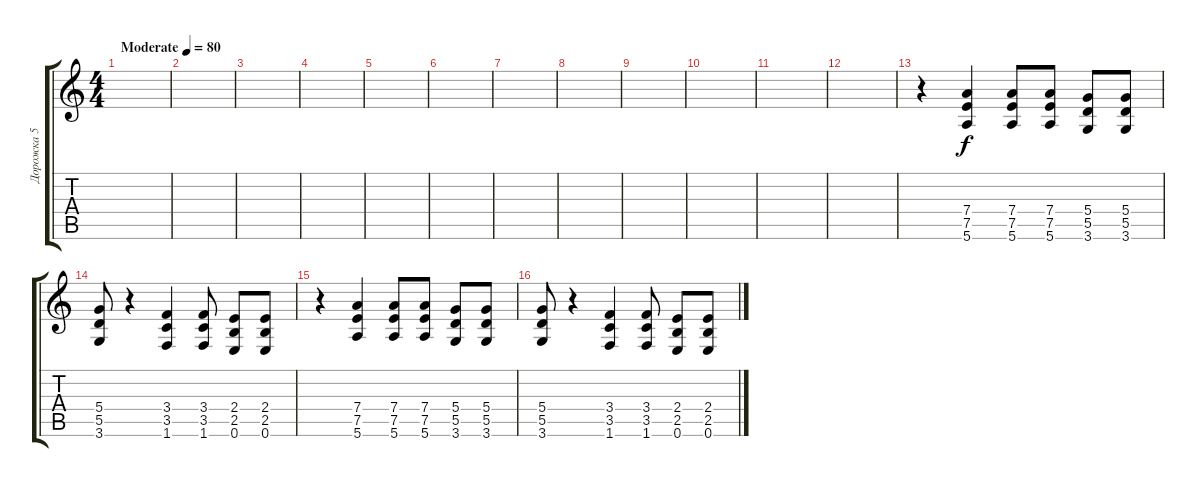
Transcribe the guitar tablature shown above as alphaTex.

\track ("Дорожка 5" "Дорожка 5") {instrument distortionguitar}
\staff {score tabs}
\tuning (E4 B3 G3 D3 A2 E2) {hide}
\ts (4 4)
\tempo (80 "Moderate")
\clef g2
\ks c
|
|
|
|
|
|
|
|
|
|
|
|
r.4 (7.4 7.5 5.6).4 (7.4 7.5 5.6).8 (7.4 7.5 5.6).8 (5.4 5.5 3.6).8 (5.4 5.5 3.6).8 |
(5.4 5.5 3.6).8 r.4 (3.4 3.5 1.6).4 (3.4 3.5 1.6).8 (2.4 2.5 0.6).8 (2.4 2.5 0.6).8 |
r.4 (7.4 7.5 5.6).4 (7.4 7.5 5.6).8 (7.4 7.5 5.6).8 (5.4 5.5 3.6).8 (5.4 5.5 3.6).8 |
(5.4 5.5 3.6).8 r.4 (3.4 3.5 1.6).4 (3.4 3.5 1.6).8 (2.4 2.5 0.6).8 (2.4 2.5 0.6).8
